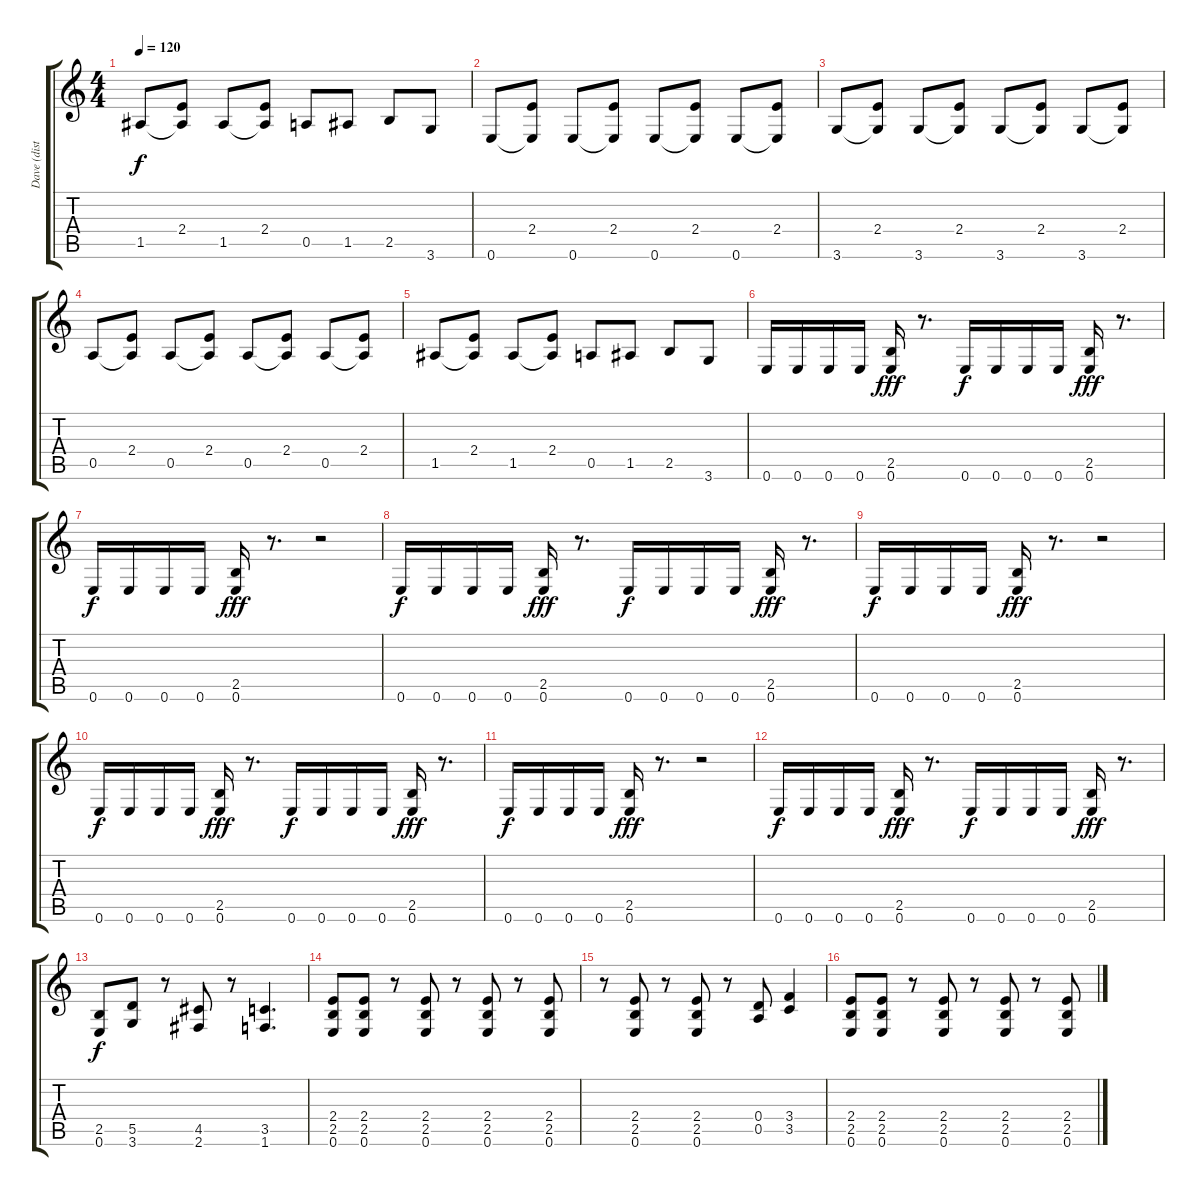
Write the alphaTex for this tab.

\track ("Dave (distortion)" "Dave (dist") {instrument distortionguitar}
\staff {score tabs}
\tuning (E4 B3 G3 D3 A2 E2) {hide}
\ts (4 4)
\tempo 120
\clef g2
\ks c
1.5.8{dy f} (2.4 1.5{t}).8 1.5.8 (2.4 1.5{t}).8 0.5.8 1.5.8 2.5.8 3.6.8 |
0.6.8 (2.4 0.6{t}).8 0.6.8 (2.4 0.6{t}).8 0.6.8 (2.4 0.6{t}).8 0.6.8 (2.4 0.6{t}).8 |
3.6.8 (2.4 3.6{t}).8 3.6.8 (2.4 3.6{t}).8 3.6.8 (2.4 3.6{t}).8 3.6.8 (2.4 3.6{t}).8 |
0.5.8 (2.4 0.5{t}).8 0.5.8 (2.4 0.5{t}).8 0.5.8 (2.4 0.5{t}).8 0.5.8 (2.4 0.5{t}).8 |
1.5.8 (2.4 1.5{t}).8 1.5.8 (2.4 1.5{t}).8 0.5.8 1.5.8 2.5.8 3.6.8 |
0.6.16 0.6.16 0.6.16 0.6.16 (2.5 0.6).16{dy fff} r.8{d} 0.6.16{dy f} 0.6.16 0.6.16 0.6.16 (2.5 0.6).16{dy fff} r.8{d} |
0.6.16{dy f} 0.6.16 0.6.16 0.6.16 (2.5 0.6).16{dy fff} r.8{d} r.2 |
0.6.16{dy f} 0.6.16 0.6.16 0.6.16 (2.5 0.6).16{dy fff} r.8{d} 0.6.16{dy f} 0.6.16 0.6.16 0.6.16 (2.5 0.6).16{dy fff} r.8{d} |
0.6.16{dy f} 0.6.16 0.6.16 0.6.16 (2.5 0.6).16{dy fff} r.8{d} r.2 |
0.6.16{dy f} 0.6.16 0.6.16 0.6.16 (2.5 0.6).16{dy fff} r.8{d} 0.6.16{dy f} 0.6.16 0.6.16 0.6.16 (2.5 0.6).16{dy fff} r.8{d} |
0.6.16{dy f} 0.6.16 0.6.16 0.6.16 (2.5 0.6).16{dy fff} r.8{d} r.2 |
0.6.16{dy f} 0.6.16 0.6.16 0.6.16 (2.5 0.6).16{dy fff} r.8{d} 0.6.16{dy f} 0.6.16 0.6.16 0.6.16 (2.5 0.6).16{dy fff} r.8{d} |
(2.5 0.6).8{dy f} (5.5 3.6).8 r.8 (4.5 2.6).8 r.8 (3.5 1.6).4{d} |
(2.4 2.5 0.6).8 (2.4 2.5 0.6).8 r.8 (2.4 2.5 0.6).8 r.8 (2.4 2.5 0.6).8 r.8 (2.4 2.5 0.6).8 |
r.8 (2.4 2.5 0.6).8 r.8 (2.4 2.5 0.6).8 r.8 (0.4 0.5).8 (3.4 3.5).4 |
(2.4 2.5 0.6).8 (2.4 2.5 0.6).8 r.8 (2.4 2.5 0.6).8 r.8 (2.4 2.5 0.6).8 r.8 (2.4 2.5 0.6).8
